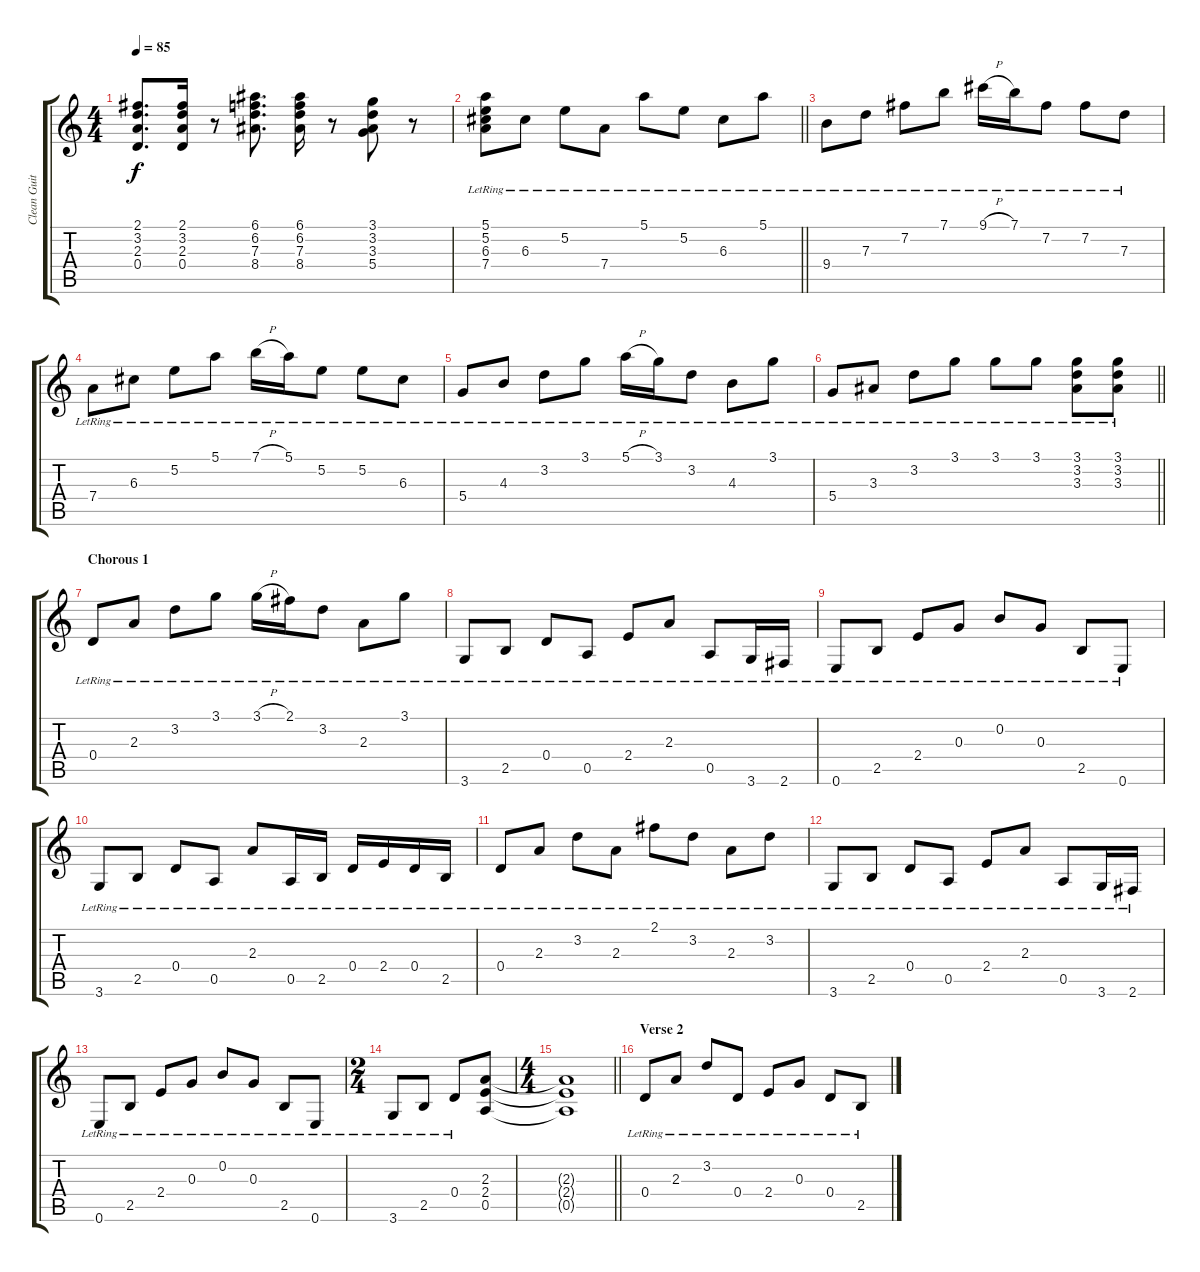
\track ("Clean Guitar 1" "Clean Guit") {instrument electricguitarclean}
\staff {score tabs}
\tuning (E4 B3 G3 D3 A2 E2) {hide}
\ts (4 4)
\tempo 85
\clef g2
\ks c
(2.1 3.2 2.3 0.4).8{d dy f} (2.1 3.2 2.3 0.4).16 r.8 (6.1 6.2 7.3 8.4).8{d} (6.1 6.2 7.3 8.4).16 r.8 (3.1 3.2 3.3 5.4).8 r.8 |
\barLineRight lightlight
(5.1{lr} 5.2{lr} 6.3{lr} 7.4{lr}).8 6.3{lr}.8 5.2{lr}.8 7.4{lr}.8 5.1{lr}.8 5.2{lr}.8 6.3{lr}.8 5.1{lr}.8 |
\section ("" "")
9.4{lr}.8 7.3{lr}.8 7.2{lr}.8 7.1{lr}.8 9.1{h lr}.16 7.1{lr}.16 7.2{lr}.8 7.2{lr}.8 7.3{lr}.8 |
7.4{lr}.8 6.3{lr}.8 5.2{lr}.8 5.1{lr}.8 7.1{h lr}.16 5.1{lr}.16 5.2{lr}.8 5.2{lr}.8 6.3{lr}.8 |
5.4{lr}.8 4.3{lr}.8 3.2{lr}.8 3.1{lr}.8 5.1{h lr}.16 3.1{lr}.16 3.2{lr}.8 4.3{lr}.8 3.1{lr}.8 |
\barLineRight lightlight
5.4{lr}.8 3.3{lr}.8 3.2{lr}.8 3.1{lr}.8 3.1{lr}.8 3.1{lr}.8 (3.1{lr} 3.2{lr} 3.3{lr}).8 (3.1{lr} 3.2{lr} 3.3{lr}).8 |
\section ("" "Chorous 1")
0.4{lr}.8 2.3{lr}.8 3.2{lr}.8 3.1{lr}.8 3.1{h lr}.16 2.1{lr}.16 3.2{lr}.8 2.3{lr}.8 3.1{lr}.8 |
3.6{lr}.8 2.5{lr}.8 0.4{lr}.8 0.5{lr}.8 2.4{lr}.8 2.3{lr}.8 0.5{lr}.8 3.6{lr}.16 2.6{lr}.16 |
0.6{lr}.8 2.5{lr}.8 2.4{lr}.8 0.3{lr}.8 0.2{lr}.8 0.3{lr}.8 2.5{lr}.8 0.6{lr}.8 |
3.6{lr}.8 2.5{lr}.8 0.4{lr}.8 0.5{lr}.8 2.3{lr}.8 0.5{lr}.16 2.5{lr}.16 0.4{lr}.16 2.4{lr}.16 0.4{lr}.16 2.5{lr}.16 |
0.4{lr}.8 2.3{lr}.8 3.2{lr}.8 2.3{lr}.8 2.1{lr}.8 3.2{lr}.8 2.3{lr}.8 3.2{lr}.8 |
3.6{lr}.8 2.5{lr}.8 0.4{lr}.8 0.5{lr}.8 2.4{lr}.8 2.3{lr}.8 0.5{lr}.8 3.6{lr}.16 2.6{lr}.16 |
0.6{lr}.8 2.5{lr}.8 2.4{lr}.8 0.3{lr}.8 0.2{lr}.8 0.3{lr}.8 2.5{lr}.8 0.6{lr}.8 |
\ts (2 4)
3.6{lr}.8 2.5{lr}.8 0.4{lr}.8 (2.3 2.4 0.5).8 |
\ts (4 4)
\barLineRight lightlight
(2.3{t} 2.4{t} 0.5{t}).1 |
\section ("" "Verse 2")
0.4{lr}.8 2.3{lr}.8 3.2{lr}.8 0.4{lr}.8 2.4{lr}.8 0.3{lr}.8 0.4{lr}.8 2.5{lr}.8
